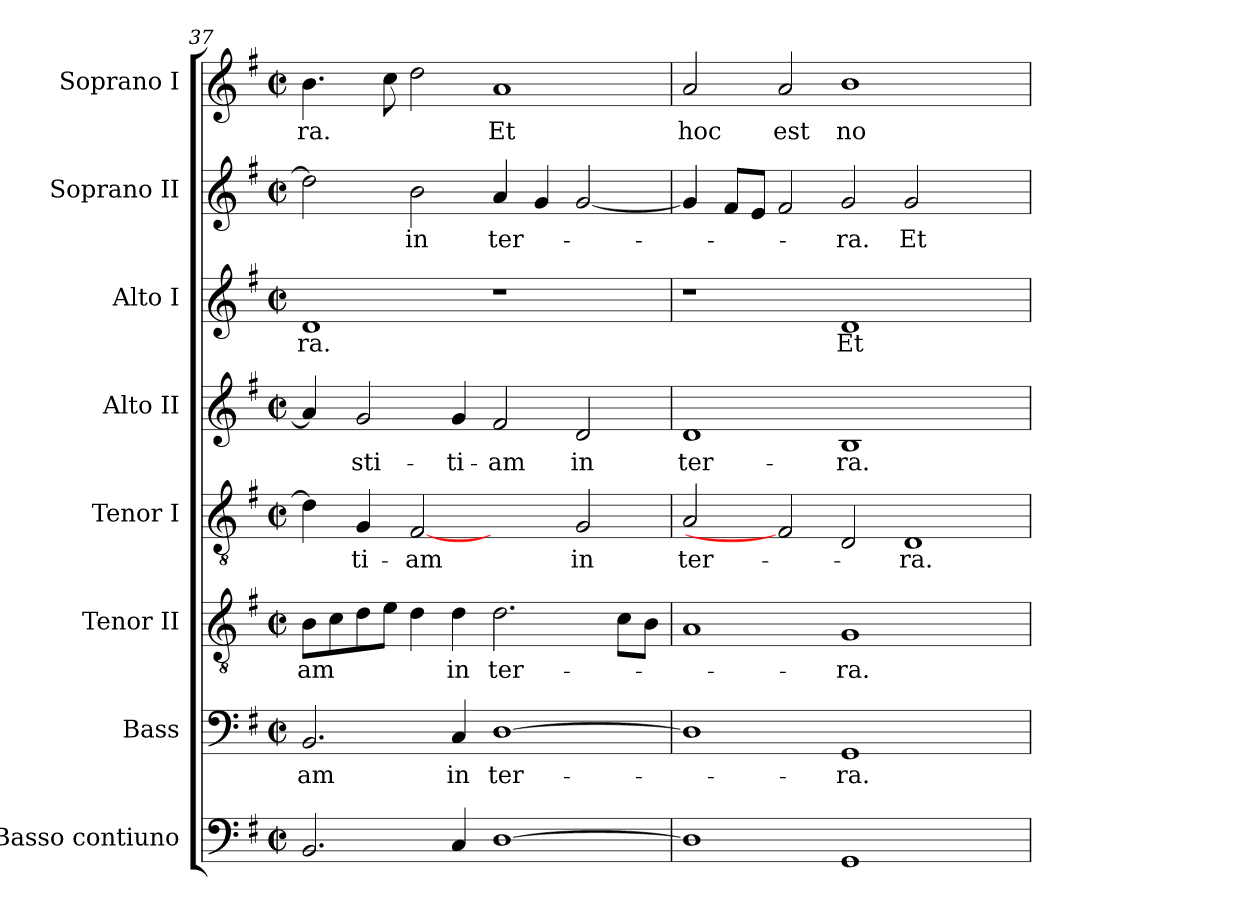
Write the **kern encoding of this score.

**kern	**kern	**text	**kern	**text	**kern	**text	**kern	**text	**kern	**text	**kern	**text	**kern	**text
*part8	*part7	*part7	*part6	*part6	*part5	*part5	*part4	*part4	*part3	*part3	*part2	*part2	*part1	*part1
*staff8	*staff7	*staff7	*staff6	*staff6	*staff5	*staff5	*staff4	*staff4	*staff3	*staff3	*staff2	*staff2	*staff1	*staff1
*I"Basso contiuno	*I"Bass	*	*I"Tenor II	*	*I"Tenor I	*	*I"Alto II	*	*I"Alto I	*	*I"Soprano II	*	*I"Soprano I	*
*	*I'B	*	*	*	*I'T	*	*	*	*I'A	*	*	*	*	*
!!LO:LB:g=z
*clefF4	*clefF4	*	*clefGv2	*	*clefGv2	*	*clefG2	*	*clefG2	*	*clefG2	*	*clefG2	*
*k[f#]	*k[f#]	*	*k[f#]	*	*k[f#]	*	*k[f#]	*	*k[f#]	*	*k[f#]	*	*k[f#]	*
*G:	*G:	*	*G:	*	*G:	*	*G:	*	*G:	*	*G:	*	*G:	*
*M2/2	*M2/2	*	*M2/2	*	*M2/2	*	*M2/2	*	*M2/2	*	*M2/2	*	*M2/2	*
*met(c|)	*met(c|)	*	*met(c|)	*	*met(c|)	*	*met(c|)	*	*met(c|)	*	*met(c|)	*	*met(c|)	*
=37	=37	=37	=37	=37	=37	=37	=37	=37	=37	=37	=37	=37	=37	=37
!	!	!LO:LY:b:color=#000000	!	!	!	!	!	!	!	!	!	!	!	!
!	!	!	!	!LO:LY:b:color=#000000	!	!	!	!	!	!	!	!	!	!
!	!	!	!	!	!	!	!	!	!	!LO:LY:b:color=#000000	!	!	!	!
!	!	!	!	!	!	!	!	!	!	!	!	!	!	!LO:LY:b:color=#000000
2.BBi/	2.BBi/	-am	8Bi\L	-am	4di\]	.	4ai/]	.	1di	-ra.	2ddi\]	.	4.bi\	-ra.
.	.	.	8ci\	.	.	.	.	.	.	.	.	.	.	.
!	!	!	!	!	!	!LO:LY:b:color=#000000	!	!	!	!	!	!	!	!
!	!	!	!	!	!	!	!	!LO:LY:b:color=#000000	!	!	!	!	!	!
.	.	.	8di\	.	4Gi/	-ti-	2gi/	-sti-	.	.	.	.	.	.
.	.	.	8ei\J	.	.	.	.	.	.	.	.	.	8cci\	.
!	!	!	!	!	!	!LO:LY:b:color=#000000	!	!	!	!	!	!	!	!
!	!	!	!	!	!	!	!	!	!	!	!	!LO:LY:b:color=#000000	!	!
.	.	.	4di\	.	[2F#i	-am	.	.	.	.	2bi\	in	2ddi\	.
!	!	!LO:LY:b:color=#000000	!	!	!	!	!	!	!	!	!	!	!	!
!	!	!	!	!LO:LY:b:color=#000000	!	!	!	!	!	!	!	!	!	!
!	!	!	!	!	!	!	!	!LO:LY:b:color=#000000	!	!	!	!	!	!
4Ci/	4Ci/	in	4di\	in	.	.	4gi/	-ti-	.	.	.	.	.	.
!	!	!LO:LY:b:color=#000000	!	!	!	!	!	!	!	!	!	!	!	!
!	!	!	!	!LO:LY:b:color=#000000	!	!	!	!	!	!	!	!	!	!
!	!	!	!	!	!	!	!	!LO:LY:b:color=#000000	!	!	!	!	!	!
!	!	!	!	!	!	!	!	!	!	!	!	!LO:LY:b:color=#000000	!	!
!	!	!	!	!	!	!	!	!	!	!	!	!	!	!LO:LY:b:color=#000000
[>1Di	[>1Di	ter-	2.di\	ter-	2ryy	.	2f#i/	-am	1r	.	4ai/	ter-	1ai	Et
.	.	.	.	.	.	.	.	.	.	.	4gi/	.	.	.
!	!	!	!	!	!	!LO:LY:b:color=#000000	!	!	!	!	!	!	!	!
!	!	!	!	!	!	!	!	!LO:LY:b:color=#000000	!	!	!	!	!	!
.	.	.	.	.	2Gi/	in	2di/	in	.	.	[<2gi/	.	.	.
.	.	.	8ci\L	.	.	.	.	.	.	.	.	.	.	.
.	.	.	8Bi\J	.	.	.	.	.	.	.	.	.	.	.
=38	=38	=38	=38	=38	=38	=38	=38	=38	=38	=38	=38	=38	=38	=38
!	!	!	!	!	!	!LO:LY:b:color=#000000	!	!	!	!	!	!	!	!
!	!	!	!	!	!	!	!	!LO:LY:b:color=#000000	!	!	!	!	!	!
!	!	!	!	!	!	!	!	!	!	!	!	!	!	!LO:LY:b:color=#000000
1Di]	1Di]	.	1Ai	.	2Ai/	ter-	1di	ter-	1r	.	4gi/]	.	2ai/	hoc
.	.	.	.	.	.	.	.	.	.	.	8f#i/L	.	.	.
.	.	.	.	.	.	.	.	.	.	.	8ei/J	.	.	.
!	!	!	!	!	!	!	!	!	!	!	!	!	!	!LO:LY:b:color=#000000
.	.	.	.	.	2F#i]	.	.	.	.	.	2f#i/	.	2ai/	est
!	!	!LO:LY:b:color=#000000	!	!	!	!	!	!	!	!	!	!	!	!
!	!	!	!	!LO:LY:b:color=#000000	!	!	!	!	!	!	!	!	!	!
!	!	!	!	!	!	!	!	!LO:LY:b:color=#000000	!	!	!	!	!	!
!	!	!	!	!	!	!	!	!	!	!LO:LY:b:color=#000000	!	!	!	!
!	!	!	!	!	!	!	!	!	!	!	!	!LO:LY:b:color=#000000	!	!
!	!	!	!	!	!	!	!	!	!	!	!	!	!	!LO:LY:b:color=#000000
1GGi	1GGi	-ra.	1Gi	-ra.	2Di/	.	1Bi	-ra.	1di	Et	2gi/	-ra.	1bi	no-
!	!	!	!	!	!	!LO:LY:b:color=#000000	!	!	!	!	!	!	!	!
!	!	!	!	!	!	!	!	!	!	!	!	!LO:LY:b:color=#000000	!	!
.	.	.	.	.	1Di	-ra.	.	.	.	.	2gi/	Et	.	.
2ryy	2ryy	.	2ryy	.	.	.	2ryy	.	2ryy	.	2ryy	.	2ryy	.
=	=	=	=	=	=	=	=	=	=	=	=	=	=	=
*-	*-	*-	*-	*-	*-	*-	*-	*-	*-	*-	*-	*-	*-	*-
